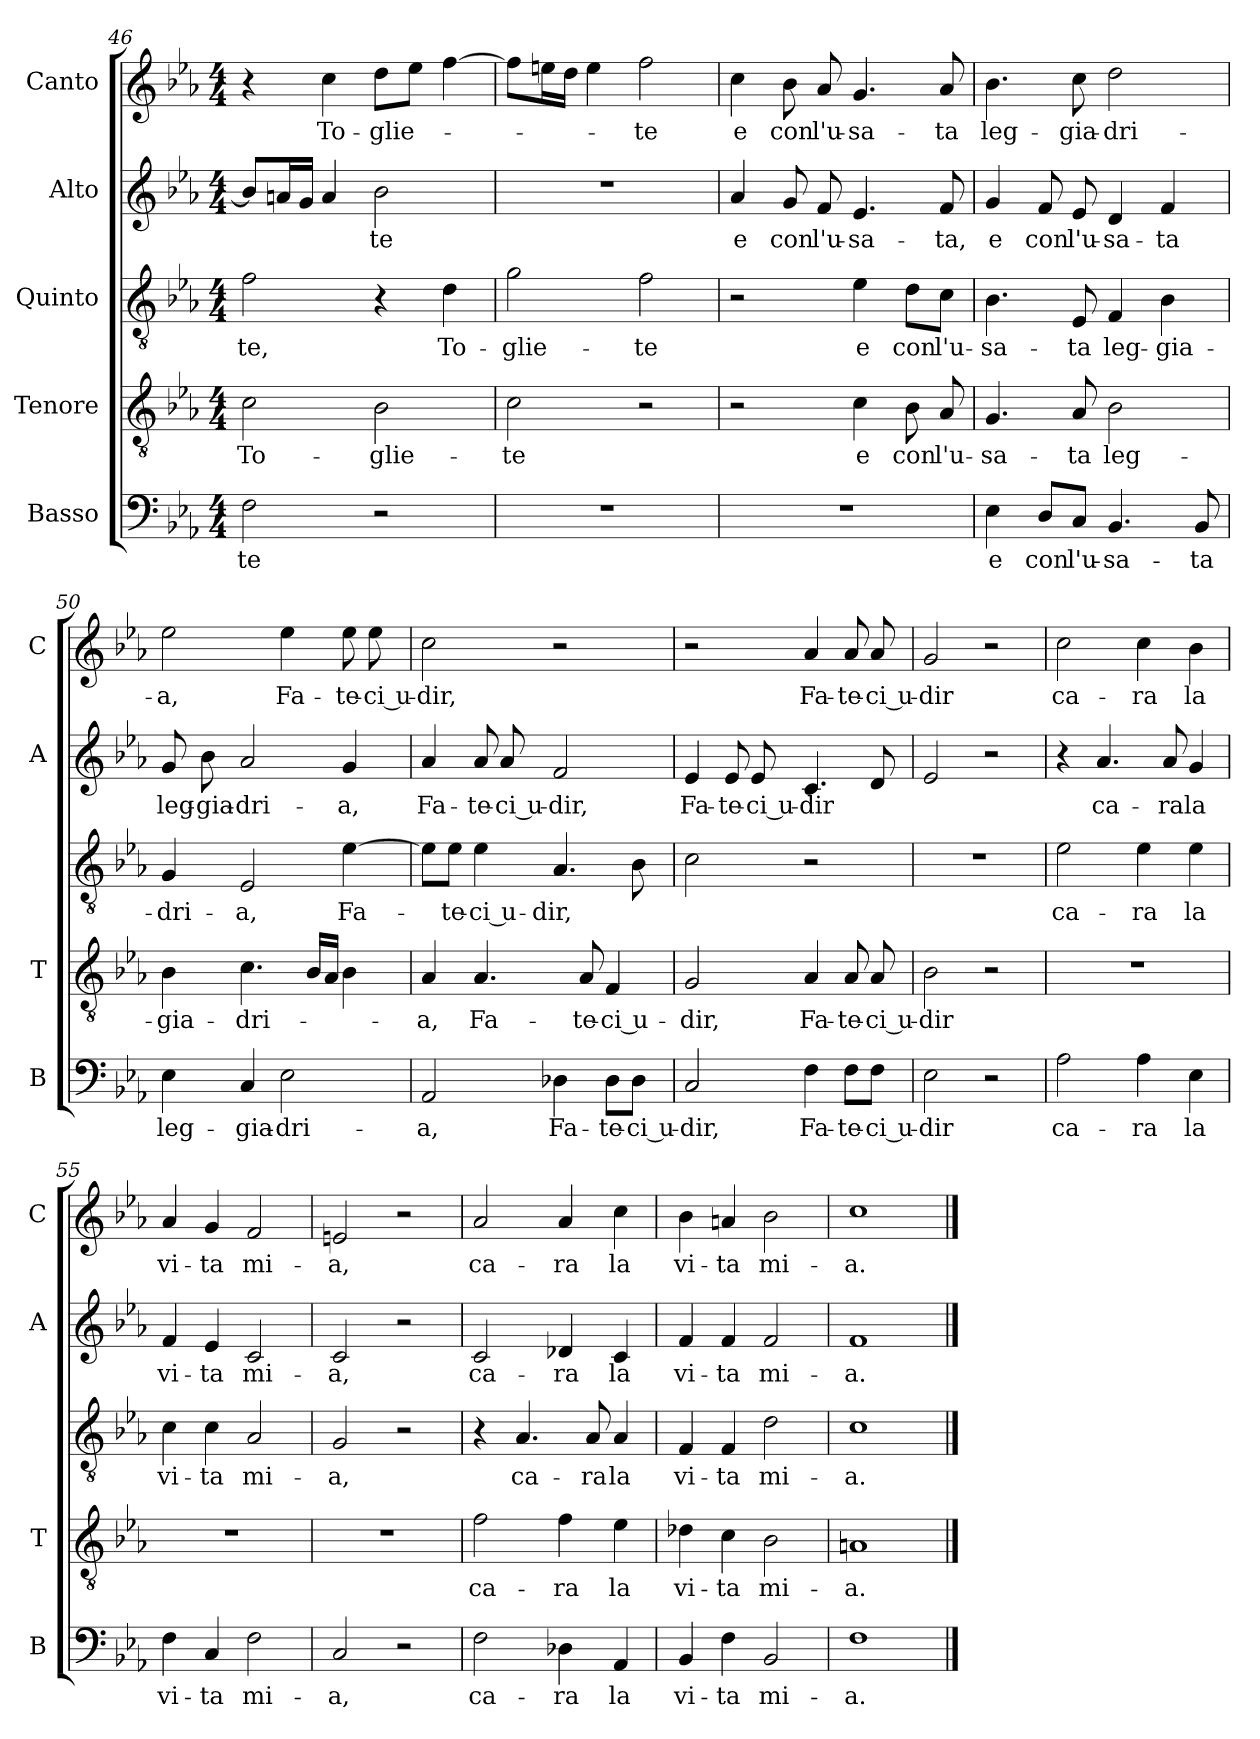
**kern	**text	**kern	**text	**kern	**text	**kern	**text	**kern	**text
*part5	*part5	*part4	*part4	*part3	*part3	*part2	*part2	*part1	*part1
*staff5	*staff5	*staff4	*staff4	*staff3	*staff3	*staff2	*staff2	*staff1	*staff1
*I"Basso	*	*I"Tenore	*	*I"Quinto	*	*I"Alto	*	*I"Canto	*
*I'B	*	*I'T	*	*	*	*I'A	*	*I'C	*
*clefF4	*	*clefGv2	*	*clefGv2	*	*clefG2	*	*clefG2	*
*k[b-e-a-]	*	*k[b-e-a-]	*	*k[b-e-a-]	*	*k[b-e-a-]	*	*k[b-e-a-]	*
*E-:	*	*E-:	*	*E-:	*	*E-:	*	*E-:	*
*M4/4	*	*M4/4	*	*M4/4	*	*M4/4	*	*M4/4	*
=46	=46	=46	=46	=46	=46	=46	=46	=46	=46
!	!LO:LY:b	!	!LO:LY:b	!	!LO:LY:b	!	!	!	!
2F\	-te	2c\	To-	2f\	-te,	8b-/L]	.	4r	.
.	.	.	.	.	.	16an/L	.	.	.
.	.	.	.	.	.	16g/JJ	.	.	.
!	!	!	!	!	!	!	!	!	!LO:LY:b
.	.	.	.	.	.	4a/	.	4cc\	To-
!	!	!	!LO:LY:b	!	!	!	!LO:LY:b	!	!LO:LY:b
2r	.	2B-\	-glie-	4r	.	2b-\	-te	8dd\L	-glie-
.	.	.	.	.	.	.	.	8ee-\J	.
!	!	!	!	!	!LO:LY:b	!	!	!	!
.	.	.	.	4d\	To-	.	.	[4ff\	.
=47	=47	=47	=47	=47	=47	=47	=47	=47	=47
!	!	!	!LO:LY:b	!	!LO:LY:b	!	!	!	!
1r	.	2c\	-te	2g\	-glie-	1r	.	8ff\L]	.
.	.	.	.	.	.	.	.	16een\L	.
.	.	.	.	.	.	.	.	16dd\JJ	.
.	.	.	.	.	.	.	.	4ee\	.
!	!	!	!	!	!LO:LY:b	!	!	!	!LO:LY:b
.	.	2r	.	2f\	-te	.	.	2ff\	-te
!!LO:LB:g=z
=48	=48	=48	=48	=48	=48	=48	=48	=48	=48
!	!	!	!	!	!	!	!LO:LY:b	!	!LO:LY:b
1r	.	2r	.	2r	.	4a-/	e	4cc\	e
!	!	!	!	!	!	!	!LO:LY:b	!	!LO:LY:b
.	.	.	.	.	.	8g/	con	8b-\	con
!	!	!	!	!	!	!	!LO:LY:b	!	!LO:LY:b
.	.	.	.	.	.	8f/	l'u-	8a-/	l'u-
!	!	!	!LO:LY:b	!	!LO:LY:b	!	!LO:LY:b	!	!LO:LY:b
.	.	4c\	e	4e-\	e	4.e-/	-sa-	4.g/	-sa-
!	!	!	!LO:LY:b	!	!LO:LY:b	!	!	!	!
.	.	8B-\	con	8d\L	con	.	.	.	.
!	!	!	!LO:LY:b	!	!LO:LY:b	!	!LO:LY:b	!	!LO:LY:b
.	.	8A-/	l'u-	8c\J	l'u-	8f/	-ta,	8a-/	-ta
=49	=49	=49	=49	=49	=49	=49	=49	=49	=49
!	!LO:LY:b	!	!LO:LY:b	!	!LO:LY:b	!	!LO:LY:b	!	!LO:LY:b
4E-\	e	4.G/	-sa-	4.B-\	-sa-	4g/	e	4.b-\	leg-
!	!LO:LY:b	!	!	!	!	!	!LO:LY:b	!	!
8D/L	con	.	.	.	.	8f/	con	.	.
!	!LO:LY:b	!	!LO:LY:b	!	!LO:LY:b	!	!LO:LY:b	!	!LO:LY:b
8C/J	l'u-	8A-/	-ta	8E-/	-ta	8e-/	l'u-	8cc\	-gia-
!	!LO:LY:b	!	!LO:LY:b	!	!LO:LY:b	!	!LO:LY:b	!	!LO:LY:b
4.BB-/	-sa-	2B-\	leg-	4F/	leg-	4d/	-sa-	2dd\	-dri-
!	!	!	!	!	!LO:LY:b	!	!LO:LY:b	!	!
.	.	.	.	4B-\	-gia-	4f/	-ta	.	.
!	!LO:LY:b	!	!	!	!	!	!	!	!
8BB-/	-ta	.	.	.	.	.	.	.	.
=50	=50	=50	=50	=50	=50	=50	=50	=50	=50
!	!LO:LY:b	!	!LO:LY:b	!	!LO:LY:b	!	!LO:LY:b	!	!LO:LY:b
4E-\	leg-	4B-\	-gia-	4G/	-dri-	8g/	leg-	2ee-\	-a,
!	!	!	!	!	!	!	!LO:LY:b	!	!
.	.	.	.	.	.	8b-\	-gia-	.	.
!	!LO:LY:b	!	!LO:LY:b	!	!LO:LY:b	!	!LO:LY:b	!	!
4C/	-gia-	4.c\	-dri-	2E-/	-a,	2a-/	-dri-	.	.
!	!LO:LY:b	!	!	!	!	!	!	!	!LO:LY:b
2E-\	-dri-	.	.	.	.	.	.	4ee-\	Fa-
.	.	16B-/LL	.	.	.	.	.	.	.
.	.	16A-/JJ	.	.	.	.	.	.	.
!	!	!	!	!	!LO:LY:b	!	!LO:LY:b	!	!LO:LY:b
.	.	4B-\	.	[4e-\	Fa-	4g/	-a,	8ee-\	-te-
!	!	!	!	!	!	!	!	!	!LO:LY:b
.	.	.	.	.	.	.	.	8ee-\	-ci u-
=51	=51	=51	=51	=51	=51	=51	=51	=51	=51
!	!LO:LY:b	!	!LO:LY:b	!	!	!	!LO:LY:b	!	!LO:LY:b
2AA-/	-a,	4A-/	-a,	8e-\L]	.	4a-/	Fa-	2cc\	-dir,
!	!	!	!	!	!LO:LY:b	!	!	!	!
.	.	.	.	8e-\J	-te-	.	.	.	.
!	!	!	!LO:LY:b	!	!LO:LY:b	!	!LO:LY:b	!	!
.	.	4.A-/	Fa-	4e-\	-ci u-	8a-/	-te-	.	.
!	!	!	!	!	!	!	!LO:LY:b	!	!
.	.	.	.	.	.	8a-/	-ci u-	.	.
!	!LO:LY:b	!	!	!	!LO:LY:b	!	!LO:LY:b	!	!
4D-X\	Fa-	.	.	4.A-/	-dir,	2f/	-dir,	2r	.
!	!	!	!LO:LY:b	!	!	!	!	!	!
.	.	8A-/	-te-	.	.	.	.	.	.
!	!LO:LY:b	!	!LO:LY:b	!	!	!	!	!	!
8D-\L	-te-	4F/	-ci u-	.	.	.	.	.	.
!	!LO:LY:b	!	!	!	!	!	!	!	!
8D-\J	-ci u-	.	.	8B-\	.	.	.	.	.
=52	=52	=52	=52	=52	=52	=52	=52	=52	=52
!	!LO:LY:b	!	!LO:LY:b	!	!	!	!LO:LY:b	!	!
2C/	-dir,	2G/	-dir,	2c\	.	4e-/	Fa-	2r	.
!	!	!	!	!	!	!	!LO:LY:b	!	!
.	.	.	.	.	.	8e-/	-te-	.	.
!	!	!	!	!	!	!	!LO:LY:b	!	!
.	.	.	.	.	.	8e-/	-ci u-	.	.
!	!LO:LY:b	!	!LO:LY:b	!	!	!	!LO:LY:b	!	!LO:LY:b
4F\	Fa-	4A-/	Fa-	2r	.	4.c/	-dir	4a-/	Fa-
!	!LO:LY:b	!	!LO:LY:b	!	!	!	!	!	!LO:LY:b
8F\L	-te-	8A-/	-te-	.	.	.	.	8a-/	-te-
!	!LO:LY:b	!	!LO:LY:b	!	!	!	!	!	!LO:LY:b
8F\J	-ci u-	8A-/	-ci u-	.	.	8d/	.	8a-/	-ci u-
!!LO:PB:g=z
=53	=53	=53	=53	=53	=53	=53	=53	=53	=53
!	!LO:LY:b	!	!LO:LY:b	!	!	!	!	!	!LO:LY:b
2E-\	-dir	2B-\	-dir	1r	.	2e-/	.	2g/	-dir
2r	.	2r	.	.	.	2r	.	2r	.
=54	=54	=54	=54	=54	=54	=54	=54	=54	=54
!	!LO:LY:b	!	!	!	!LO:LY:b	!	!	!	!LO:LY:b
2A-\	ca-	1r	.	2e-\	ca-	4r	.	2cc\	ca-
!	!	!	!	!	!	!	!LO:LY:b	!	!
.	.	.	.	.	.	4.a-/	ca-	.	.
!	!LO:LY:b	!	!	!	!LO:LY:b	!	!	!	!LO:LY:b
4A-\	-ra	.	.	4e-\	-ra	.	.	4cc\	-ra
!	!	!	!	!	!	!	!LO:LY:b	!	!
.	.	.	.	.	.	8a-/	-ra	.	.
!	!LO:LY:b	!	!	!	!LO:LY:b	!	!LO:LY:b	!	!LO:LY:b
4E-\	la	.	.	4e-\	la	4g/	la	4b-\	la
=55	=55	=55	=55	=55	=55	=55	=55	=55	=55
!	!LO:LY:b	!	!	!	!LO:LY:b	!	!LO:LY:b	!	!LO:LY:b
4F\	vi-	1r	.	4c\	vi-	4f/	vi-	4a-/	vi-
!	!LO:LY:b	!	!	!	!LO:LY:b	!	!LO:LY:b	!	!LO:LY:b
4C/	-ta	.	.	4c\	-ta	4e-/	-ta	4g/	-ta
!	!LO:LY:b	!	!	!	!LO:LY:b	!	!LO:LY:b	!	!LO:LY:b
2F\	mi-	.	.	2A-/	mi-	2c/	mi-	2f/	mi-
=56	=56	=56	=56	=56	=56	=56	=56	=56	=56
!	!LO:LY:b	!	!	!	!LO:LY:b	!	!LO:LY:b	!	!LO:LY:b
2C/	-a,	1r	.	2G/	-a,	2c/	-a,	2en/	-a,
2r	.	.	.	2r	.	2r	.	2r	.
=57	=57	=57	=57	=57	=57	=57	=57	=57	=57
!	!LO:LY:b	!	!LO:LY:b	!	!	!	!LO:LY:b	!	!LO:LY:b
2F\	ca-	2f\	ca-	4r	.	2c/	ca-	2a-/	ca-
!	!	!	!	!	!LO:LY:b	!	!	!	!
.	.	.	.	4.A-/	ca-	.	.	.	.
!	!LO:LY:b	!	!LO:LY:b	!	!	!	!LO:LY:b	!	!LO:LY:b
4D-X\	-ra	4f\	-ra	.	.	4d-X/	-ra	4a-/	-ra
!	!	!	!	!	!LO:LY:b	!	!	!	!
.	.	.	.	8A-/	-ra	.	.	.	.
!	!LO:LY:b	!	!LO:LY:b	!	!LO:LY:b	!	!LO:LY:b	!	!LO:LY:b
4AA-/	la	4e-\	la	4A-/	la	4c/	la	4cc\	la
=58	=58	=58	=58	=58	=58	=58	=58	=58	=58
!	!LO:LY:b	!	!LO:LY:b	!	!LO:LY:b	!	!LO:LY:b	!	!LO:LY:b
4BB-/	vi-	4d-X\	vi-	4F/	vi-	4f/	vi-	4b-\	vi-
!	!LO:LY:b	!	!LO:LY:b	!	!LO:LY:b	!	!LO:LY:b	!	!LO:LY:b
4F\	-ta	4c\	-ta	4F/	-ta	4f/	-ta	4an/	-ta
!	!LO:LY:b	!	!LO:LY:b	!	!LO:LY:b	!	!LO:LY:b	!	!LO:LY:b
2BB-/	mi-	2B-\	mi-	2d\	mi-	2f/	mi-	2b-\	mi-
=59	=59	=59	=59	=59	=59	=59	=59	=59	=59
!	!LO:LY:b	!	!LO:LY:b	!	!LO:LY:b	!	!LO:LY:b	!	!LO:LY:b
1F	-a.	1An	-a.	1c	-a.	1f	-a.	1cc	-a.
==	==	==	==	==	==	==	==	==	==
*-	*-	*-	*-	*-	*-	*-	*-	*-	*-
